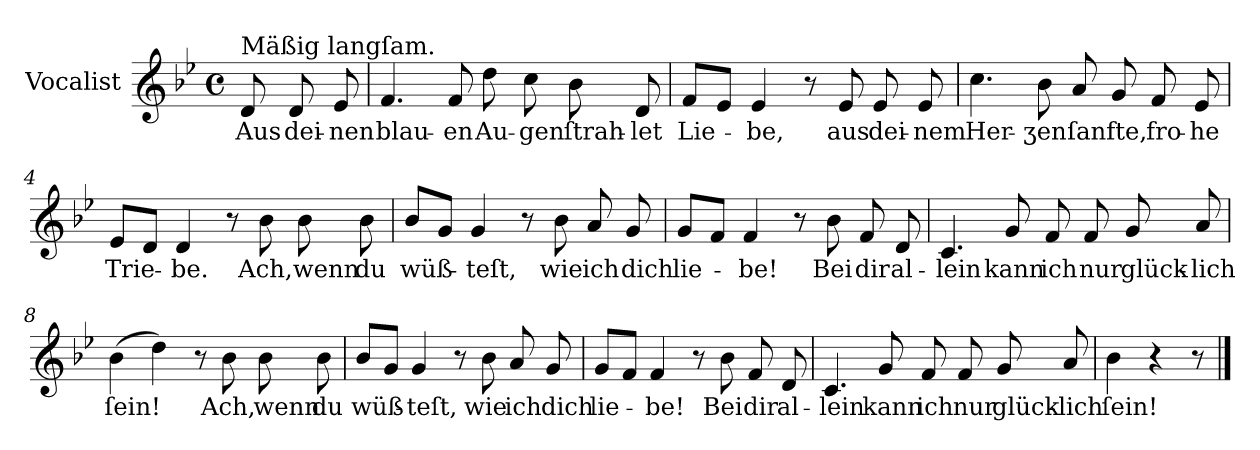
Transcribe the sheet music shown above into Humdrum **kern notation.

**kern	**text
*part1	*part1
*staff1	*staff1
*I"Vocalist	*
*clefG2	*
*k[b-e-]	*
*B-:	*
*M4/4	*
*met(c)	*
=	=
!LO:TX:a:t=Mäßig langſam.	!
8d	Aus
8d	dei-
8e-	-nen
=1	=1
4.f	blau-
8f	-en
8dd	Au-
8cc	-gen
8b-	ſtrah-
8d	-let
=2	=2
8fL	Lie-
8e-J	.
4e-	-be,
8r	.
8e-	aus
8e-	dei-
8e-	-nem
=3	=3
4.cc	Her-
8b-	-ʒen
8a	ſanfte,
8g	.
8f	fro-
8e-	-he
=4	=4
8e-L	Trie-
8dJ	.
4d	-be.
8r	.
8b-	Ach,
8b-	wenn
8b-	du
=5	=5
8b-L	wüß-
8gJ	.
4g	-teſt,
8r	.
8b-	wie
8a	ich
8g	dich
=6	=6
8gL	lie-
8fJ	.
4f	-be!
8r	.
8b-	Bei
8f	dir
8d	al-
=7	=7
4.c	-lein
8g	kann
8f	ich
8f	nur
8g	glück-
8a	-lich
=8	=8
(4b-	ſein!
4dd)	.
8r	.
8b-	Ach,
8b-	wenn
8b-	du
=9	=9
8b-L	wüß-
8gJ	.
4g	-teſt,
8r	.
8b-	wie
8a	ich
8g	dich
=10	=10
8gL	lie-
8fJ	.
4f	-be!
8r	.
8b-	Bei
8f	dir
8d	al-
=11	=11
4.c	-lein
8g	kann
8f	ich
8f	nur
8g	glück-
8a	-lich
=12	=12
4b-	ſein!
4r	.
8r	.
==	==
*-	*-
